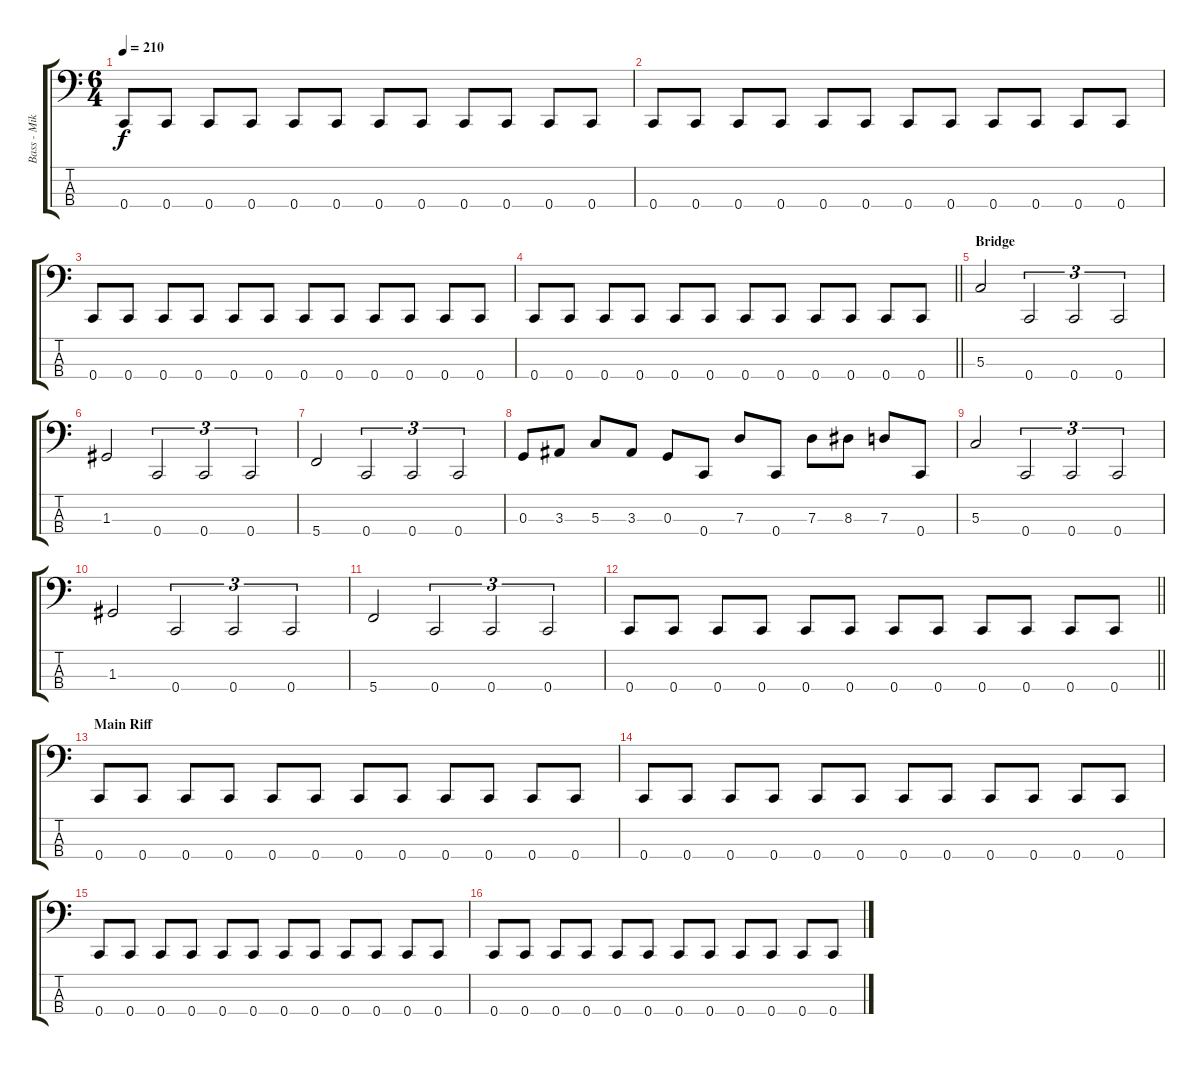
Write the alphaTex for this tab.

\track ("Bass - Mike D'Antonio" "Bass - Mik") {instrument electricbasspick}
\staff {score tabs}
\tuning (F2 C2 G1 C1) {hide}
\ts (6 4)
\tempo 210
\clef f4
\ks c
0.4.8{dy f} 0.4.8 0.4.8 0.4.8 0.4.8 0.4.8 0.4.8 0.4.8 0.4.8 0.4.8 0.4.8 0.4.8 |
0.4.8 0.4.8 0.4.8 0.4.8 0.4.8 0.4.8 0.4.8 0.4.8 0.4.8 0.4.8 0.4.8 0.4.8 |
0.4.8 0.4.8 0.4.8 0.4.8 0.4.8 0.4.8 0.4.8 0.4.8 0.4.8 0.4.8 0.4.8 0.4.8 |
\barLineRight lightlight
0.4.8 0.4.8 0.4.8 0.4.8 0.4.8 0.4.8 0.4.8 0.4.8 0.4.8 0.4.8 0.4.8 0.4.8 |
\section ("" "Bridge")
5.3.2 0.4.2{tu (3 2)} 0.4.2{tu (3 2)} 0.4.2{tu (3 2)} |
1.3.2 0.4.2{tu (3 2)} 0.4.2{tu (3 2)} 0.4.2{tu (3 2)} |
5.4.2 0.4.2{tu (3 2)} 0.4.2{tu (3 2)} 0.4.2{tu (3 2)} |
0.3.8 3.3.8 5.3.8 3.3.8 0.3.8 0.4.8 7.3.8 0.4.8 7.3.8 8.3.8 7.3.8 0.4.8 |
5.3.2 0.4.2{tu (3 2)} 0.4.2{tu (3 2)} 0.4.2{tu (3 2)} |
1.3.2 0.4.2{tu (3 2)} 0.4.2{tu (3 2)} 0.4.2{tu (3 2)} |
5.4.2 0.4.2{tu (3 2)} 0.4.2{tu (3 2)} 0.4.2{tu (3 2)} |
\barLineRight lightlight
0.4.8 0.4.8 0.4.8 0.4.8 0.4.8 0.4.8 0.4.8 0.4.8 0.4.8 0.4.8 0.4.8 0.4.8 |
\section ("" "Main Riff")
0.4.8 0.4.8 0.4.8 0.4.8 0.4.8 0.4.8 0.4.8 0.4.8 0.4.8 0.4.8 0.4.8 0.4.8 |
0.4.8 0.4.8 0.4.8 0.4.8 0.4.8 0.4.8 0.4.8 0.4.8 0.4.8 0.4.8 0.4.8 0.4.8 |
0.4.8 0.4.8 0.4.8 0.4.8 0.4.8 0.4.8 0.4.8 0.4.8 0.4.8 0.4.8 0.4.8 0.4.8 |
0.4.8 0.4.8 0.4.8 0.4.8 0.4.8 0.4.8 0.4.8 0.4.8 0.4.8 0.4.8 0.4.8 0.4.8
